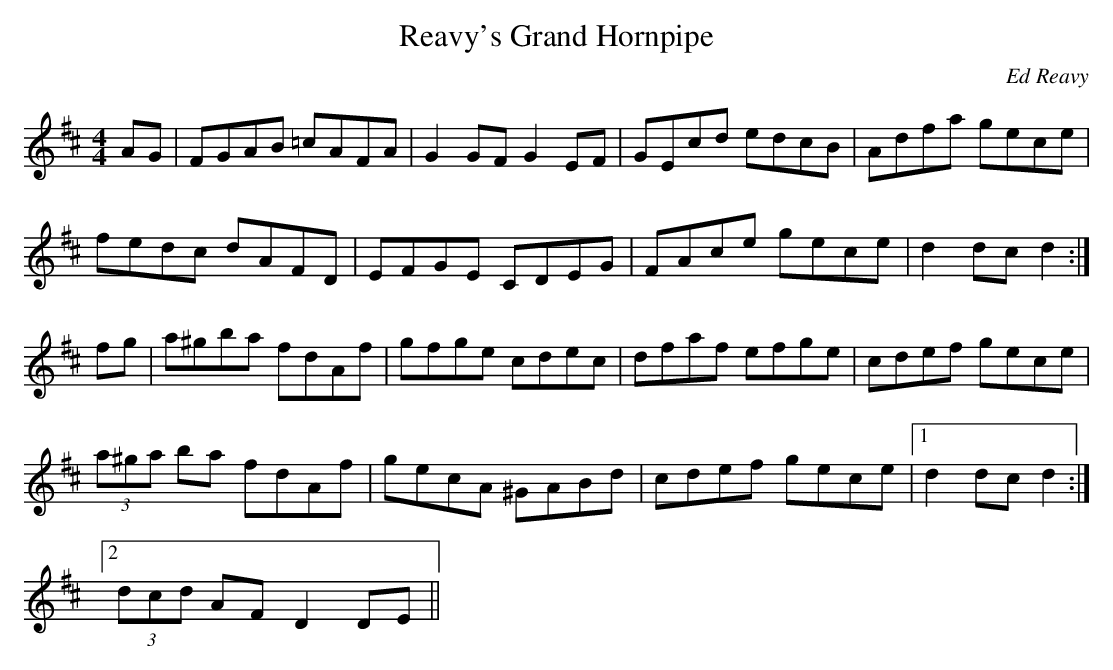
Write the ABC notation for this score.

X:1
T:Reavy's Grand Hornpipe
C:Ed Reavy
M:4/4
L:1/8
K:D
AG|FGAB =cAFA|G2 GF G2 EF|GEcd edcB|Adfa gece|
fedc dAFD|EFGE CDEG|FAce gece|d2 dc d2:|
fg|a^gba fdAf|gfge cdec|dfaf efge|cdef gece|
(3a^ga ba fdAf|gecA ^GABd|cdef gece|1d2 dc d2:|
[2(3dcd AF D2 DE||
